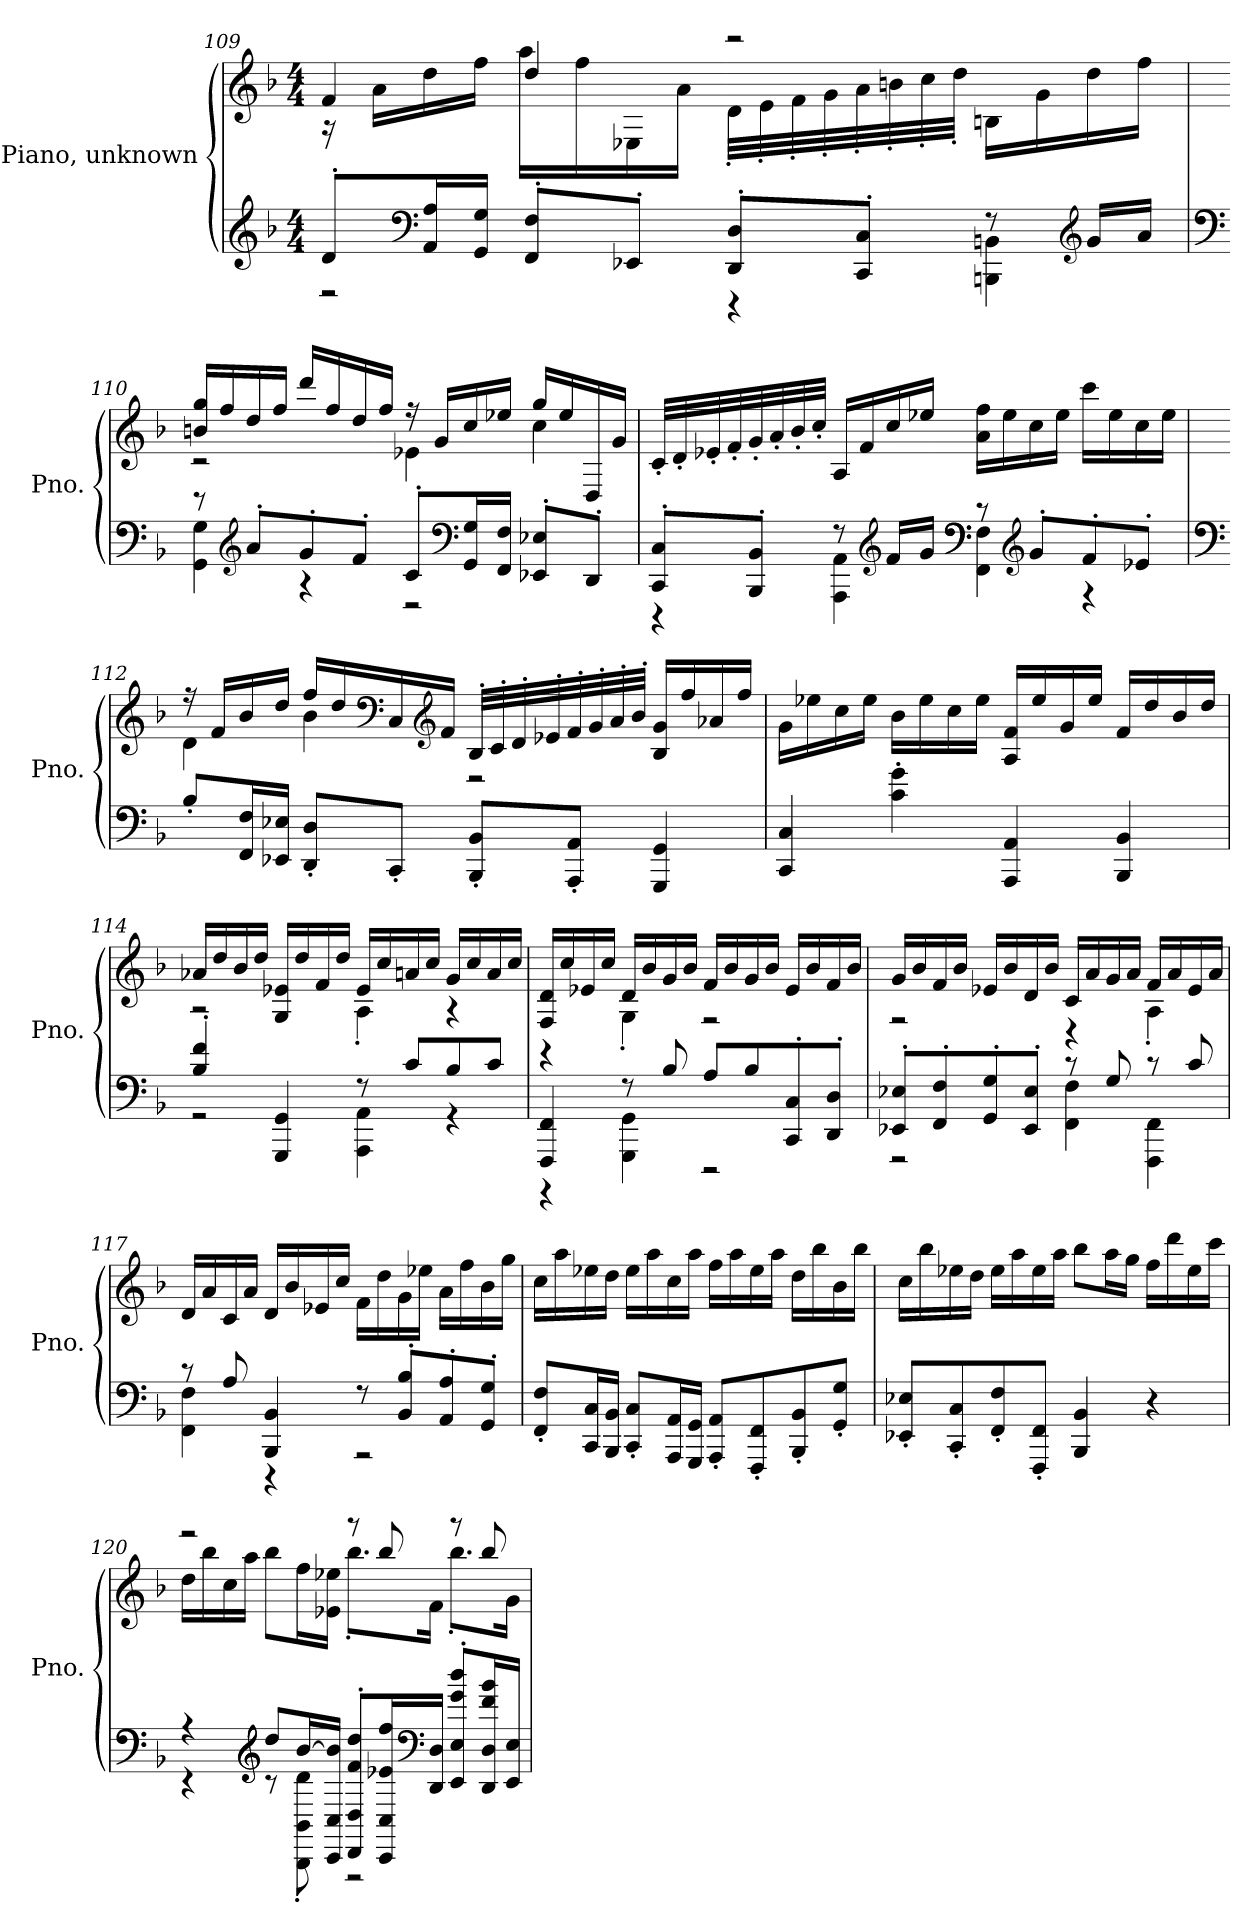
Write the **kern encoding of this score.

**kern	**kern
*part1	*part1
*staff2	*staff1
*I"Piano, unknown	*
*I'Pno.	*
!!LO:LB:g=z
*clefG2	*clefG2
*k[b-]	*k[b-]
*M4/4	*M4/4
=109	=109
*^	*^
8d'/L	2r	4f/	16r
.	.	.	16a\LL
*clefF4	*	*	*
16AA/ 16A/L	.	.	16dd\
16GG/ 16G/JJ	.	.	16ff\JJ
8FF/' 8F/'L	.	4dd/	16aa\LL
.	.	.	16ff\
8EE-X'/J	.	.	16E-X\
.	.	.	16a\JJ
8DD/' 8D/'L	4r	2r	32d'\LLL
.	.	.	32e'\
.	.	.	32f'\
.	.	.	32g'\
8CC/' 8C/'J	.	.	32a'\
.	.	.	32bn'\
.	.	.	32cc'\
.	.	.	32dd'\JJJ
8r	4BBBn\ 4BBn\	.	16Bn\LL
.	.	.	16g\
*clefG2	*	*	*
16g/LL	.	.	16dd\
16a/JJ	.	.	16ff\JJ
=110	=110	=110	=110
*clefF4	*	*	*
8r	4GG\ 4G\	16bn/ 16gg/LL	2r
.	.	16ff/	.
*clefG2	*	*	*
8a'/L	.	16dd/	.
.	.	16ff/JJ	.
8g'/	4r	16ddd/LL	.
.	.	16ff/	.
8f'/J	.	16dd/	.
.	.	16ff/JJ	.
8c'/L	2r	16r	4e-X\
.	.	16g/LL	.
*clefF4	*	*	*
16GG/ 16G/L	.	16cc/	.
16FF/ 16F/JJ	.	16ee-X/JJ	.
8EE-X/' 8E-X/'L	.	16gg/LL	4cc\
.	.	16ee-/	.
8DD'/J	.	16D/	.
.	.	16g/JJ	.
*	*	*v	*v
!!LO:LB:g=z
=111	=111	=111
8CC/' 8C/'L	4r	32c'/LLL
.	.	32d'/
.	.	32e-X'/
.	.	32f'/
8BBB-/' 8BB-/'J	.	32g'/
.	.	32a'/
.	.	32b-'/
.	.	32cc'/JJJ
8r	4AAA\ 4AA\	16A/LL
.	.	16f/
*clefG2	*	*
16f/LL	.	16cc/
16g/JJ	.	16ee-X/JJ
*clefF4	*	*
8r	4FF\ 4F\	16a\ 16ff\LL
.	.	16ee-\
*clefG2	*	*
8g'/L	.	16cc\
.	.	16ee-\JJ
8f'/	4r	16ccc\LL
.	.	16ee-\
8e-X'/J	.	16cc\
.	.	16ee-\JJ
*v	*v	*
!!LO:PB:g=z
=112	=112
*clefF4	*
*	*^
8B-'/L	16r	4d\
.	16f/LL	.
16FF/ 16F/L	16b-/	.
16EE-X/ 16E-X/JJ	16dd/JJ	.
8DD/' 8D/'L	16ff/LL	4b-\
.	16dd/	.
*	*clefF4	*
8CC'/J	16C/	.
*	*clefG2	*
.	16f/JJ	.
8BBB-/' 8BB-/'L	32B-'/LLL	2r
.	32c'/	.
.	32d'/	.
.	32e-X'/	.
8AAA/' 8AA/'J	32f'/	.
.	32g'/	.
.	32a'/	.
.	32b-'/JJJ	.
4GGG/ 4GG/	16B-/ 16g/LL	.
.	16ff/	.
.	16a-X/	.
.	16ff/JJ	.
*	*v	*v
=113	=113
4CC/ 4C/	16g\LL
.	16ee-X\
.	16cc\
.	16ee-\JJ
4c\' 4g\'	16b-\LL
.	16ee-\
.	16cc\
.	16ee-\JJ
4AAA/ 4AA/	16A/ 16f/LL
.	16ee-/
.	16g/
.	16ee-/JJ
4BBB-/ 4BB-/	16f/LL
.	16dd/
.	16b-/
.	16dd/JJ
!!LO:LB:g=z
=114	=114
*^	*^
4B-/' 4f/'	2r	16a-X/LL	2r
.	.	16dd/	.
.	.	16b-/	.
.	.	16dd/JJ	.
4GGG/ 4GG/	.	16G/ 16e-X/LL	.
.	.	16dd/	.
.	.	16f/	.
.	.	16dd/JJ	.
8r	4AAA\ 4AA\	16e-/LL	4A'\
.	.	16cc/	.
8c/L	.	16an/	.
.	.	16cc/JJ	.
8B-/	4r	16g/LL	4r
.	.	16cc/	.
8c/J	.	16a/	.
.	.	16cc/JJ	.
=115	=115	=115	=115
4FFF/ 4FF/	4r	16F/ 16d/LL	4r
.	.	16cc/	.
.	.	16e-X/	.
.	.	16cc/JJ	.
8r	4GGG\ 4GG\	16d/LL	4G'\
.	.	16b-/	.
8B-/	.	16g/	.
.	.	16b-/JJ	.
8A/L	2r	16f/LL	2r
.	.	16b-/	.
8B-/	.	16g/	.
.	.	16b-/JJ	.
8CC/' 8C/'	.	16e-/LL	.
.	.	16b-/	.
8DD/' 8D/'J	.	16f/	.
.	.	16b-/JJ	.
!!LO:LB:g=z	!!
=116	=116	=116	=116
8EE-X/' 8E-X/'L	2r	16g/LL	2r
.	.	16b-/	.
8FF/' 8F/'	.	16f/	.
.	.	16b-/JJ	.
8GG/' 8G/'	.	16e-X/LL	.
.	.	16b-/	.
8EE-/' 8E-/'J	.	16d/	.
.	.	16b-/JJ	.
8r	4FF\ 4F\	16c/LL	4r
.	.	16a/	.
8G/	.	16g/	.
.	.	16a/JJ	.
8r	4FFF\ 4FF\	16f/LL	4A'\
.	.	16a/	.
8c/	.	16e-/	.
.	.	16a/JJ	.
*	*	*v	*v
=117	=117	=117
8r	4FF\ 4F\	16d/LL
.	.	16a/
8A/	.	16c/
.	.	16a/JJ
4BBB-/ 4BB-/	4r	16d/LL
.	.	16b-/
.	.	16e-X/
.	.	16cc/JJ
8r	2r	16f\LL
.	.	16dd\
8BB-/' 8B-/'L	.	16g\
.	.	16ee-X\JJ
8AA/' 8A/'	.	16a\LL
.	.	16ff\
8GG/' 8G/'J	.	16b-\
.	.	16gg\JJ
*v	*v	*
!!LO:LB:g=z
=118	=118
8FF/' 8F/'L	16cc\LL
.	16aa\
16CC/ 16C/L	16ee-X\
16BBB-/ 16BB-/JJ	16dd\JJ
8CC/' 8C/'L	16ee-\LL
.	16aa\
16AAA/ 16AA/L	16cc\
16GGG/ 16GG/JJ	16aa\JJ
8AAA/' 8AA/'L	16ff\LL
.	16aa\
8FFF/' 8FF/'	16ee-\
.	16aa\JJ
8BBB-/' 8BB-/'	16dd\LL
.	16bb-\
8GG/' 8G/'J	16b-\
.	16bb-\JJ
=119	=119
8EE-X/' 8E-X/'L	16cc\LL
.	16bb-\
8CC/' 8C/'	16ee-X\
.	16dd\JJ
8FF/' 8F/'	16ee-\LL
.	16aa\
8FFF/' 8FF/'J	16ee-\
.	16aa\JJ
4BBB-/ 4BB-/	8bb-\L
.	16aa\L
.	16gg\JJ
4r	16ff\LL
.	16ddd\
.	16ee-\
.	16ccc\JJ
!!LO:LB:g=z
=120	=120
*^	*^
4r	4r	2r	16dd\LL
.	.	.	16bb-\
.	.	.	16cc\
.	.	.	16aa\JJ
*clefG2	*	*	*
8dd/L	8r	.	8bb-\L
[16b-/L	8BBB-\' 8BB-\' 8d\'	.	16ff\L
16CC/ 16C/ 16b-/]JJ	.	.	16e-X\ 16ee-X\JJ
8DD/' 8D/' 8f/' 8dd/'L	2r	8r	8.bb-'\L
16CC/ 16C/ 16e-X/ 16ff/L	.	8bb-/	.
*clefF4	*	*	*
16DD/ 16D/JJ	.	.	16f\Jk
8EE/' 8E/' 8g/' 8dd/'L	.	8r	8.bb-'\L
16DD/ 16D/ 16f/ 16b-/L	.	8bb-/	.
16EE/ 16E/JJ	.	.	16g\Jk
*v	*v	*	*
*	*v	*v
=	=
*-	*-
